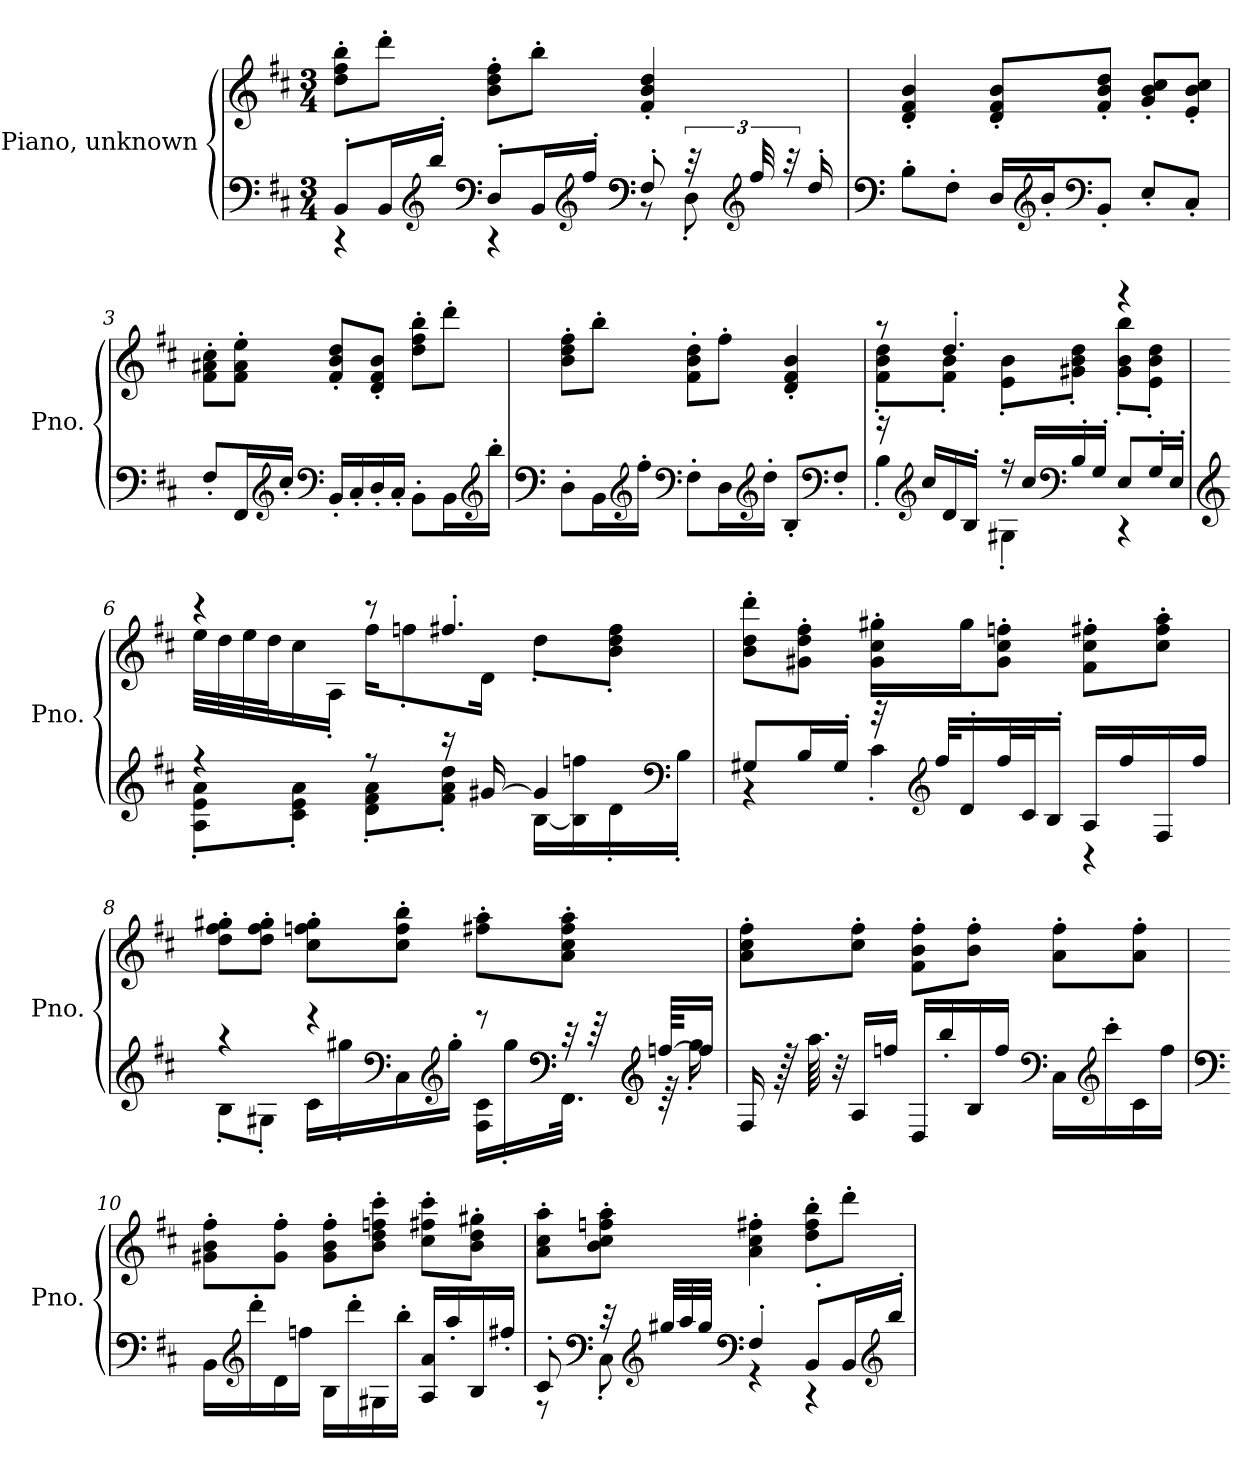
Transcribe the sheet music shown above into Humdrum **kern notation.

**kern	**kern
*part1	*part1
*staff2	*staff1
*I"Piano, unknown	*
*I'Pno.	*
*clefF4	*clefG2
*k[f#c#]	*k[f#c#]
*M3/4	*M3/4
*MM120	*MM120
=1	=1
*^	*
8BB'/L	4r	8dd\' 8ff#\' 8bb\'L
16BB/L	.	8ddd'\J
*clefG2	*	*
16bb'/JJ	.	.
*clefF4	*	*
8D'/L	4r	8b\' 8dd\' 8ff#\'L
16BB/L	.	8bb'\J
*clefG2	*	*
16ff#'/JJ	.	.
*clefF4	*	*
8F#'/	8r	4f#/' 4b/' 4dd/'
48r	8D'\	.
*clefG2	*	*
48ff#/	.	.
48r	.	.
16dd'/	.	.
*v	*v	*
=2	=2
*clefF4	*
8B'\L	4d/' 4f#/' 4b/'
8F#'\J	.
16D/LL	8d/' 8f#/' 8b/'L
*clefG2	*
16b'/J	.
*clefF4	*
8BB'/J	8f#/' 8b/' 8dd/'J
8E'/L	8g/' 8b/' 8cc#/'L
8C#'/J	8e/' 8b/' 8cc#/'J
!!LO:LB:g=z
=3	=3
8F#'/L	8f#\' 8a#X\' 8cc#\'L
16FF#/L	8f#\' 8a#\' 8ee\'J
*clefG2	*
16cc#'/JJ	.
*clefF4	*
16BB'/LL	8f#/' 8b/' 8dd/'L
16C#'/	.
16D'/	8d/' 8f#/' 8b/'J
16C#'/JJ	.
8BB'\L	8dd\' 8ff#\' 8bb\'L
16BB\L	8ddd'\J
*clefG2	*
16bb'\JJ	.
=4	=4
*clefF4	*
8D'\L	8b\' 8dd\' 8ff#\'L
16BB\L	8bb'\J
*clefG2	*
16ff#'\JJ	.
*clefF4	*
8F#'\L	8f#\' 8b\' 8dd\'L
16D\L	8ff#'\J
*clefG2	*
16dd'\JJ	.
8B'/L	4d/' 4f#/' 4b/'
*clefF4	*
8F#'/J	.
!!LO:LB:g=z
=5	=5
*^	*^
16r	4B'\	8r	8f#\' 8b\' 8dd\'L
*clefG2	*	*	*
16cc#/LL	.	.	.
16d/	.	4.dd'/	8f#\' 8b\'J
16B'/JJ	.	.	.
16r	4G#X'\	.	8e\' 8b\'L
16cc#/LL	.	.	.
*clefF4	*	*	*
16B'/	.	.	8g#X\' 8b\' 8dd\'J
16G#'/JJ	.	.	.
8E/L	4r	4r	8g#\' 8b\' 8bb\'L
16G#'/L	.	.	8e\' 8b\' 8dd\'J
16E'/JJ	.	.	.
=6	=6	=6	=6
*clefG2	*	*	*
4r	8A\' 8e\' 8a\'L	4r	32ee\LLL
.	.	.	32dd\
.	.	.	32ee\
.	.	.	32dd\J
.	8c#\' 8e\' 8a\'J	.	16cc#\
.	.	.	16A'\JJ
8r	8d\' 8f#\' 8a\'L	8r	16ff#\KL
.	.	.	8ffn'\
16r	8f#\' 8a\' 8dd\'J	4.ff#X'/	.
[16g#X/	.	.	16d\Jk
4g#/]	[16B\LL	.	8dd'\L
.	16B\] 16ffn\	.	.
.	16d'\	.	8b\' 8dd\' 8ff#\'J
*clefF4	*	*	*
.	16B'\JJ	.	.
*	*	*v	*v
!!LO:LB:g=z
=7	=7	=7
8G#X/L	4r	8b\' 8dd\' 8ddd\'L
16B/L	.	8g#X\' 8dd\' 8ff#\'J
16G#'/JJ	.	.
32r	4c#'\	16g#\' 16cc#\' 16gg#X\'LL
*clefG2	*	*
32ff#/KLL	.	.
16d'/	.	16gg#\J
32ff#/L	.	8g#\' 8cc#\' 8ffn\'J
32c#/J	.	.
16B'/JJ	.	.
16A/LL	4r	8f#\' 8cc#\' 8ff#X\'L
16ff#/	.	.
16F#/	.	8cc#\' 8ff#\' 8aa\'J
16ff#/JJ	.	.
=8	=8	=8
4r	8B'\L	8dd\' 8ff#\' 8gg#X\'L
.	8G#X'\J	8dd\' 8ff#\' 8gg#\'J
4r	16c#\LL	8cc#\' 8ffn\' 8gg#\'L
.	16gg#X'\	.
*clefF4	*	*
.	16C#\	8cc#\' 8ff\' 8bb\'J
*clefG2	*	*
.	16gg#'\JJ	.
8r	16F#\ 16c#\LL	8ff#X\' 8aa\'L
.	16gg#'\	.
*clefF4	*	*
32r	32.FF#\JJk	8a\' 8cc#\' 8ff#\' 8aa\'J
64r	.	.
*clefG2	*	*
[64ffn/KKLL	64r	.
16ff/JJ]	16gg#'\	.
*v	*v	*
!!LO:LB:g=z
=9	=9
16F#/	8a\' 8cc#\' 8ff#\'L
128r	.
64.aa\	.
32r	.
16A/LL	8cc#\' 8ff#\'J
16ffn/JJ	.
16D/LL	8f#\' 8b\' 8ff#\'L
16bb'/	.
16B/	8b\' 8ff#\'J
16ff/JJ	.
*clefF4	*
16C#\LL	8a\' 8ff#\'L
*clefG2	*
16ccc#'\	.
16c#\	8a\' 8ff#\'J
16ff\JJ	.
=10	=10
*clefF4	*
16BB\LL	8g#X\' 8b\' 8ff#\'L
*clefG2	*
16ddd'\	.
16d\	8g#\' 8ff#\'J
16ffn\JJ	.
16B\LL	8g#\' 8b\' 8ff#\'L
16ddd'\	.
16G#X\	8b\' 8dd\' 8ffn\' 8ccc#\'J
16bb'\JJ	.
16A/ 16a/LL	8cc#\' 8ff#X\' 8ccc#\'L
16aa'/	.
16B/	8b\' 8dd\' 8gg#X\'J
16ff#X'/JJ	.
!!LO:LB:g=z
=11	=11
*^	*
8c#'/	8r	8a\' 8cc#\' 8aa\'L
*clefF4	*	*
32r	8C#'\	8b\' 8cc#\' 8ffn\' 8aa\'J
*clefG2	*	*
32gg#X/LLL	.	.
32aa/	.	.
32gg#/JJJ	.	.
*clefF4	*	*
4F#'/	4r	4a\' 4cc#\' 4ff#X\'
8BB'/L	4r	8dd\' 8ff#\' 8bb\'L
16BB/L	.	8ddd'\J
*clefG2	*	*
16bb'/JJ	.	.
*v	*v	*
=	=
*-	*-
